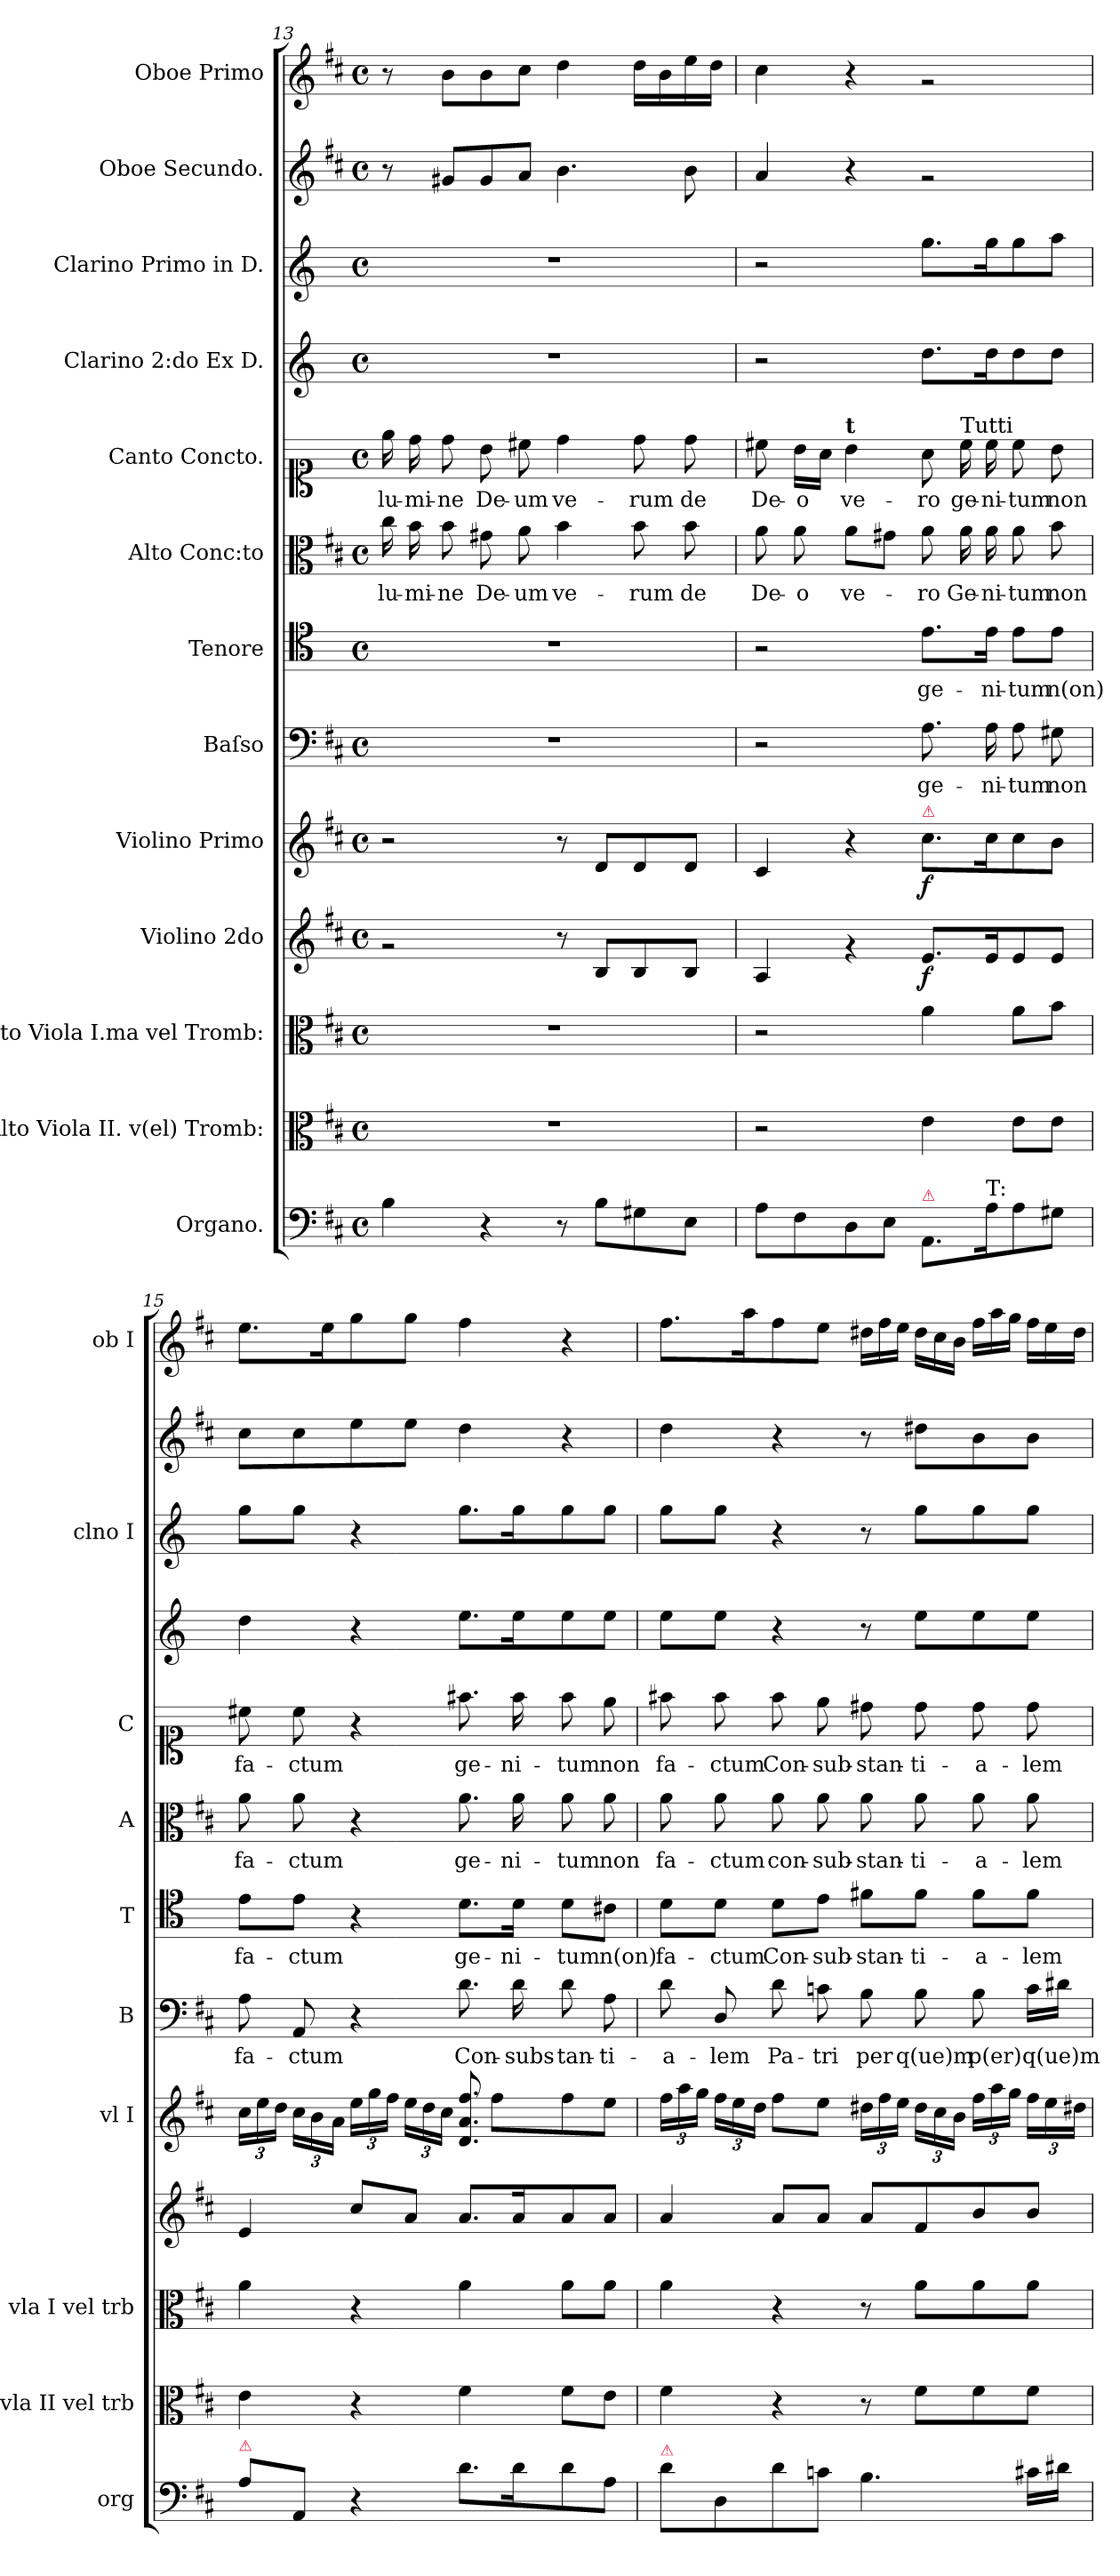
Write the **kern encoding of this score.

**kern	**kern	**kern	**kern	**dynam	**kern	**dynam	**kern	**text	**kern	**text	**kern	**text	**kern	**text	**kern	**kern	**kern	**kern
*part13	*part12	*part11	*part10	*part10	*part9	*part9	*part8	*part8	*part7	*part7	*part6	*part6	*part5	*part5	*part4	*part3	*part2	*part1
*staff13	*staff12	*staff11	*staff10	*staff10	*staff9	*staff9	*staff8	*staff8	*staff7	*staff7	*staff6	*staff6	*staff5	*staff5	*staff4	*staff3	*staff2	*staff1
*I"Organo.	*I"Alto Viola II. v(el) Tromb:	*I"Alto Viola I.ma vel Tromb:	*I"Violino 2do	*	*I"Violino Primo	*	*I"Baſso	*	*I"Tenore	*	*I"Alto Conc:to	*	*I"Canto Concto.	*	*I"Clarino 2:do Ex D.	*I"Clarino Primo in D.	*I"Oboe Secundo.	*I"Oboe Primo
*I'org	*I'vla II vel trb	*I'vla I vel trb	*	*	*I'vl I	*	*I'B	*	*I'T	*	*I'A	*	*I'C	*	*	*I'clno I	*	*I'ob I
*clefF4	*clefC3	*clefC3	*clefG2	*	*clefG2	*	*clefF4	*	*clefC4	*	*clefC3	*	*clefC1	*	*clefG2	*clefG2	*clefG2	*clefG2
*	*	*	*	*	*	*	*	*	*	*	*	*	*	*	*ITrd-1c-2	*ITrd-1c-2	*	*
*k[f#c#]	*k[f#c#]	*k[f#c#]	*k[f#c#]	*	*k[f#c#]	*	*k[f#c#]	*	*	*	*k[f#c#]	*	*	*	*k[f#c#]	*k[f#c#]	*k[f#c#]	*k[f#c#]
*M4/4	*M4/4	*M4/4	*M4/4	*	*M4/4	*	*M4/4	*	*M4/4	*	*M4/4	*	*M4/4	*	*M4/4	*M4/4	*M4/4	*M4/4
*met(c)	*met(c)	*met(c)	*met(c)	*	*met(c)	*	*met(c)	*	*met(c)	*	*met(c)	*	*met(c)	*	*met(c)	*met(c)	*met(c)	*met(c)
=13	=13	=13	=13	=13	=13	=13	=13	=13	=13	=13	=13	=13	=13	=13	=13	=13	=13	=13
4B\	1r	1r	2rg	.	2r	.	1r	.	1r	.	16cc#\	lu-	16ee\	lu-	1r	1r	8r	8r
.	.	.	.	.	.	.	.	.	.	.	16b\	-mi-	16dd\	-mi-	.	.	.	.
.	.	.	.	.	.	.	.	.	.	.	8b\	-ne	8dd\	-ne	.	.	8g#X/L	8b\L
4r	.	.	.	.	.	.	.	.	.	.	8g#X\	De-	8b\	De-	.	.	8g#/	8b\
.	.	.	.	.	.	.	.	.	.	.	8a\	-um	8cc#\	-um	.	.	8a/J	8cc#\J
8r	.	.	8r	.	8r	.	.	.	.	.	4b\	ve-	4dd\	ve-	.	.	4.b\	4dd\
8B\L	.	.	8B/L	.	8d/L	.	.	.	.	.	.	.	.	.	.	.	.	.
8G#X\	.	.	8B/	.	8d/	.	.	.	.	.	8b\	-rum	8dd\	-rum	.	.	.	16dd\LL
.	.	.	.	.	.	.	.	.	.	.	.	.	.	.	.	.	.	16b\
8E\J	.	.	8B/J	.	8d/J	.	.	.	.	.	8b\	de	8dd\	de	.	.	8b\	16ee\
.	.	.	.	.	.	.	.	.	.	.	.	.	.	.	.	.	.	16dd\JJ
=14	=14	=14	=14	=14	=14	=14	=14	=14	=14	=14	=14	=14	=14	=14	=14	=14	=14	=14
8A\L	2r	2r	4A/	.	4c#/	.	2r	.	2r	.	8a\	De-	8cc#\	De-	2r	2r	4a/	4cc#\
8F#\	.	.	.	.	.	.	.	.	.	.	8a\	-o	16b\LL	-o	.	.	.	.
.	.	.	.	.	.	.	.	.	.	.	.	.	16a\JJ	.	.	.	.	.
!	!	!	!	!	!	!	!	!	!	!	!	!	!LO:TX:a:B:t=t	!	!	!	!	!
8D\	.	.	4rg	.	4r	.	.	.	.	.	8a\L	ve-	4b\	ve-	.	.	4r	4r
8E\J	.	.	.	.	.	.	.	.	.	.	8g#X\J	.	.	.	.	.	.	.
!	!	!	!	!	!LO:TX:a:color=crimson:t=⚠	!	!	!	!	!	!	!	!	!	!	!	!	!
!LO:TX:a:color=crimson:t=⚠	!	!	!	!	!	!	!	!	!	!	!	!	!	!	!	!	!	!
!	!	!	!	!	!	!LO:DY:b	!	!	!	!	!	!	!	!	!	!	!	!
8.AA/L	4e\	4a\	8.e/L	f	8.cc#\L	f	8.A\	ge-	8.e\L	ge-	8a\	-ro	8a\	-ro	8.ee\L	8.aa\L	2rg	2rg
!	!	!	!	!	!	!	!	!	!	!	!	!	!LO:TX:a:t=Tutti	!	!	!	!	!
.	.	.	.	.	.	.	.	.	.	.	16a\	Ge-	16cc#\	ge-	.	.	.	.
!LO:TX:a:t=T&colon;	!	!	!	!	!	!	!	!	!	!	!	!	!	!	!	!	!	!
16A\K	.	.	16e/K	.	16cc#\K	.	16A\	-ni-	16e\Jk	-ni-	16a\	-ni-	16cc#\	-ni-	16ee\K	16aa\K	.	.
8A\	8e\L	8a\L	8e/	.	8cc#\	.	8A\	-tum	8e\L	-tum	8a\	-tum	8cc#\	-tum	8ee\	8aa\	.	.
8G#X\J	8e\J	8b\J	8e/J	.	8b\J	.	8G#X\	non	8e\J	n(on)	8b\	non	8b\	non	8ee\J	8bb\J	.	.
=15	=15	=15	=15	=15	=15	=15	=15	=15	=15	=15	=15	=15	=15	=15	=15	=15	=15	=15
!LO:TX:a:color=crimson:t=⚠	!	!	!	!	!	!	!	!	!	!	!	!	!	!	!	!	!	!
8A\L	4e\	4a\	4e/	.	24cc#\LL	.	8A\	fa-	8e\L	fa-	8a\	fa-	8cc#\	fa-	4ee\	8aa\L	8cc#\L	8.ee\L
.	.	.	.	.	24ee\	.	.	.	.	.	.	.	.	.	.	.	.	.
.	.	.	.	.	24dd\JJ	.	.	.	.	.	.	.	.	.	.	.	.	.
8AA/J	.	.	.	.	24cc#\LL	.	8AA/	-ctum	8e\J	-ctum	8a\	-ctum	8cc#\	-ctum	.	8aa\J	8cc#\	.
.	.	.	.	.	24b\	.	.	.	.	.	.	.	.	.	.	.	.	.
.	.	.	.	.	.	.	.	.	.	.	.	.	.	.	.	.	.	16ee\K
.	.	.	.	.	24a\JJ	.	.	.	.	.	.	.	.	.	.	.	.	.
4r	4r	4r	8cc#/L	.	24ee\LL	.	4r	.	4r	.	4r	.	4r	.	4r	4r	8ee\	8gg\
.	.	.	.	.	24gg\	.	.	.	.	.	.	.	.	.	.	.	.	.
.	.	.	.	.	24ff#\JJ	.	.	.	.	.	.	.	.	.	.	.	.	.
.	.	.	8a/J	.	24ee\LL	.	.	.	.	.	.	.	.	.	.	.	8ee\J	8gg\J
.	.	.	.	.	24dd\	.	.	.	.	.	.	.	.	.	.	.	.	.
.	.	.	.	.	24cc#\JJ	.	.	.	.	.	.	.	.	.	.	.	.	.
!	!	!	!	!	!LO:N:vis=8.	!	!	!	!	!	!	!	!	!	!	!	!	!
8.d\L	4f#\	4a\	8.a/L	.	8d/ 8a/ 8ff#/	.	8.d\	Con-	8.d\L	ge-	8.a\	ge-	8.ff#\	ge-	8.ff#\L	8.aa\L	4dd\	4ff#\
.	.	.	.	.	8ff#\L	.	.	.	.	.	.	.	.	.	.	.	.	.
16d\K	.	.	16a/K	.	.	.	16d\	-subs-	16d\Jk	-ni-	16a\	-ni-	16ff#\	-ni-	16ff#\K	16aa\K	.	.
8d\	8f#\L	8a\L	8a/	.	8ff#\	.	8d\	-tan-	8d\L	-tum	8a\	-tum	8ff#\	-tum	8ff#\	8aa\	4r	4r
8A\J	8e\J	8a\J	8a/J	.	8ee\J	.	8A\	-ti-	8c#\J	n(on)	8a\	non	8ee\	non	8ff#\J	8aa\J	.	.
=16	=16	=16	=16	=16	=16	=16	=16	=16	=16	=16	=16	=16	=16	=16	=16	=16	=16	=16
!LO:TX:a:color=crimson:t=⚠	!	!	!	!	!	!	!	!	!	!	!	!	!	!	!	!	!	!
8d\L	4f#\	4a\	4a/	.	24ff#\LL	.	8d\	-a-	8d\L	fa-	8a\	fa-	8ff#\	fa-	8ff#\L	8aa\L	4dd\	8.ff#\L
.	.	.	.	.	24aa\	.	.	.	.	.	.	.	.	.	.	.	.	.
.	.	.	.	.	24gg\JJ	.	.	.	.	.	.	.	.	.	.	.	.	.
8D/	.	.	.	.	24ff#\LL	.	8D/	-lem	8d\J	-ctum	8a\	-ctum	8ff#\	-ctum	8ff#\J	8aa\J	.	.
.	.	.	.	.	24ee\	.	.	.	.	.	.	.	.	.	.	.	.	.
.	.	.	.	.	.	.	.	.	.	.	.	.	.	.	.	.	.	16aa\K
.	.	.	.	.	24dd\JJ	.	.	.	.	.	.	.	.	.	.	.	.	.
8d\	4r	4r	8a/L	.	8ff#\L	.	8d\	Pa-	8d\L	Con-	8a\	con-	8ff#\	Con-	4r	4r	4r	8ff#\
8cn\J	.	.	8a/J	.	8ee\J	.	8cn\	-tri	8e\J	-sub-	8a\	-sub-	8ee\	-sub-	.	.	.	8ee\J
*	*	*	*	*	*	*	*	*	*	*	*	*	*	*	*	*	*	*Xtuplet
4.B\	8r	8r	8a/L	.	24dd#X\LL	.	8B\	per	8f#\L	-stan-	8a\	-stan-	8dd#X\	-stan-	8r	8r	8r	24dd#X\LL
.	.	.	.	.	24ff#\	.	.	.	.	.	.	.	.	.	.	.	.	24ff#\
.	.	.	.	.	24ee\JJ	.	.	.	.	.	.	.	.	.	.	.	.	24ee\JJ
.	8f#\L	8a\L	8f#/	.	24dd#\LL	.	8B\	q(ue)m	8f#\J	-ti-	8a\	-ti-	8dd#\	-ti-	8ff#\L	8aa\L	8dd#X\L	24dd#\LL
.	.	.	.	.	24cc#\	.	.	.	.	.	.	.	.	.	.	.	.	24cc#\
.	.	.	.	.	24b\JJ	.	.	.	.	.	.	.	.	.	.	.	.	24b\JJ
.	8f#\	8a\	8b/	.	24ff#\LL	.	8B\	p(er)	8f#\L	-a-	8a\	-a-	8dd#\	-a-	8ff#\	8aa\	8b\	24ff#\LL
.	.	.	.	.	24aa\	.	.	.	.	.	.	.	.	.	.	.	.	24aa\
.	.	.	.	.	24gg\JJ	.	.	.	.	.	.	.	.	.	.	.	.	24gg\JJ
16c#X\LL	8f#\J	8a\J	8b/J	.	24ff#\LL	.	16c\LL	q(ue)m	8f#\J	-lem	8a\	-lem	8dd#\	-lem	8ff#\J	8aa\J	8b\J	24ff#\LL
.	.	.	.	.	24ee\	.	.	.	.	.	.	.	.	.	.	.	.	24ee\
16d#X\JJ	.	.	.	.	.	.	16d#X\JJ	.	.	.	.	.	.	.	.	.	.	.
.	.	.	.	.	24dd#X\JJ	.	.	.	.	.	.	.	.	.	.	.	.	24dd#\JJ
=	=	=	=	=	=	=	=	=	=	=	=	=	=	=	=	=	=	=
*-	*-	*-	*-	*-	*-	*-	*-	*-	*-	*-	*-	*-	*-	*-	*-	*-	*-	*-
